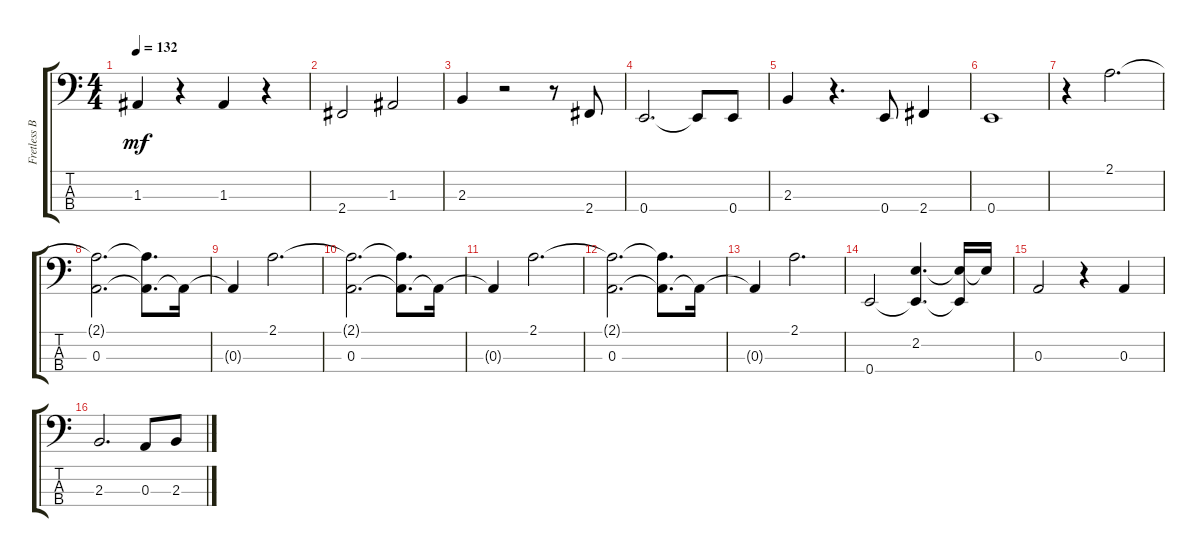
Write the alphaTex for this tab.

\track ("Fretless Bass" "Fretless B") {instrument fretlessbass}
\staff {score tabs}
\tuning (G2 D2 A1 E1) {hide}
\ts (4 4)
\tempo 132
\clef f4
\ks aminor
1.3.4{dy mf} r.4 1.3.4 r.4 |
2.4.2 1.3.2 |
2.3.4 r.2 r.8 2.4.8 |
0.4.2{d} 0.4{t}.8 0.4.8 |
2.3.4 r.4{d} 0.4.8 2.4.4 |
0.4.1 |
r.4 2.1.2{d} |
(2.1{t} 0.3).2{d} (2.1{t} 0.3{t}).8{d} 0.3{t}.16 |
0.3{t}.4 2.1.2{d} |
(2.1{t} 0.3).2{d} (2.1{t} 0.3{t}).8{d} 0.3{t}.16 |
0.3{t}.4 2.1.2{d} |
(2.1{t} 0.3).2{d} (2.1{t} 0.3{t}).8{d} 0.3{t}.16 |
0.3{t}.4 2.1.2{d} |
0.4.2 (2.2 0.4{t}).4{d} (2.2{t} 0.4{t}).16 2.2{t}.16 |
0.3.2 r.4 0.3.4 |
2.3.2{d} 0.3.8 2.3.8
